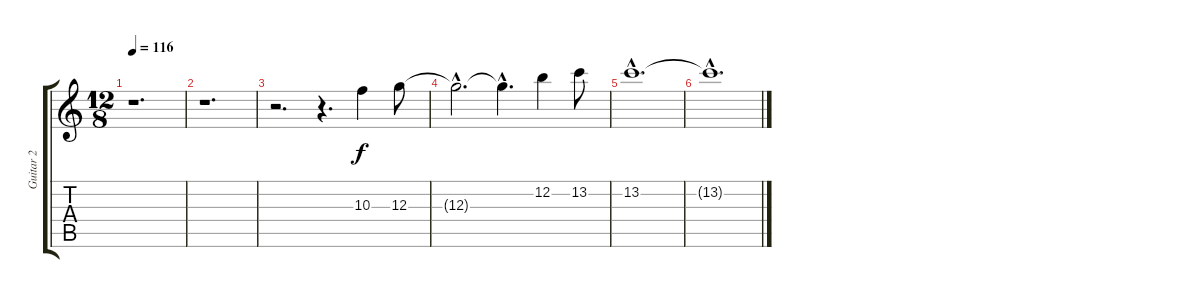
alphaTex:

\track ("Guitar 2" "Guitar 2") {instrument electricguitarclean}
\staff {score tabs}
\tuning (E4 B3 G3 D3 A2 E2) {hide}
\ts (12 8)
\tempo 116
\clef g2
\ks c
r.1{d dy f} |
r.1{d} |
r.2{d} r.4{d} 10.3.4 12.3.8 |
12.3{hac t}.2{d} 12.3{hac t}.4{d} 12.2.4 13.2.8 |
13.2{hac}.1{d} |
13.2{hac t}.1{d}
